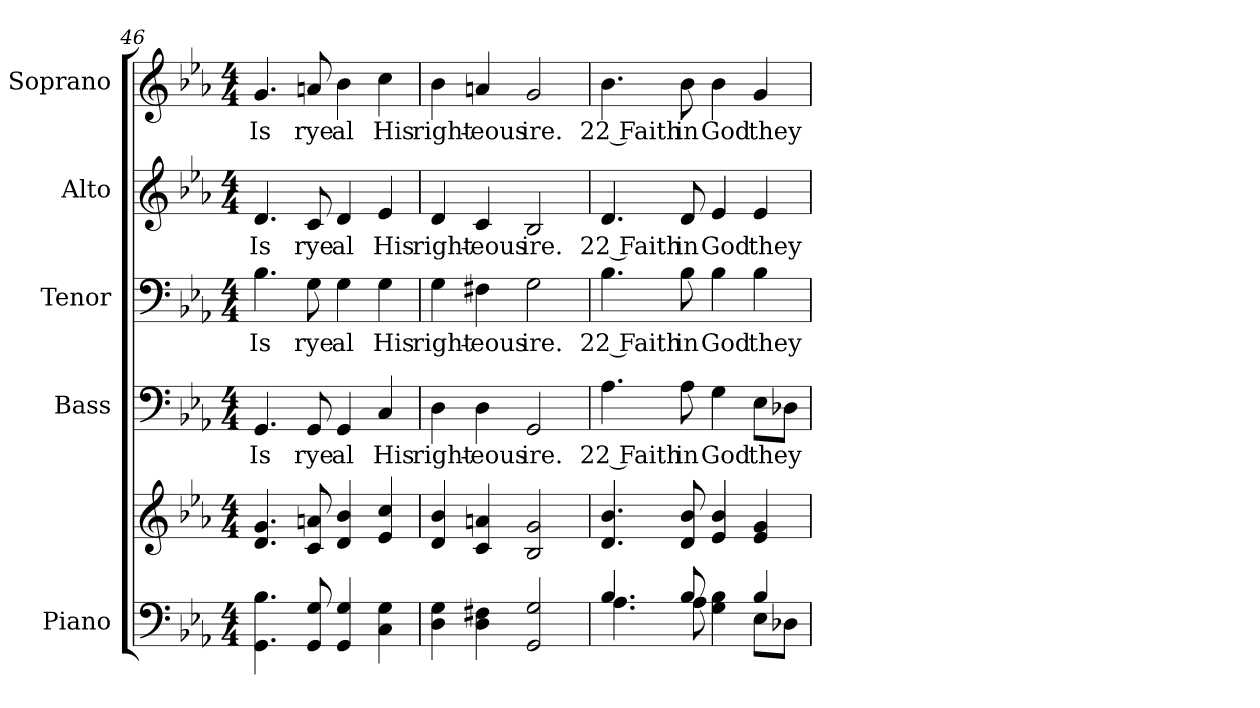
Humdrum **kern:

**kern	**kern	**kern	**text	**kern	**text	**kern	**text	**kern	**text
*part5	*part5	*part4	*part4	*part3	*part3	*part2	*part2	*part1	*part1
*staff6	*staff5	*staff4	*staff4	*staff3	*staff3	*staff2	*staff2	*staff1	*staff1
*I"Piano	*	*I"Bass	*	*I"Tenor	*	*I"Alto	*	*I"Soprano	*
*I'Pno.	*	*I'B.	*	*I'T.	*	*I'A.	*	*I'S.	*
!!LO:PB:g=z
*clefF4	*clefG2	*clefF4	*	*clefF4	*	*clefG2	*	*clefG2	*
*k[b-e-a-]	*k[b-e-a-]	*k[b-e-a-]	*	*k[b-e-a-]	*	*k[b-e-a-]	*	*k[b-e-a-]	*
*E-:	*E-:	*E-:	*	*E-:	*	*E-:	*	*E-:	*
*M4/4	*M4/4	*M4/4	*	*M4/4	*	*M4/4	*	*M4/4	*
=46	=46	=46	=46	=46	=46	=46	=46	=46	=46
!	!	!	!LO:LY:b:color=#000000	!	!	!	!	!	!
!	!	!	!	!	!LO:LY:b:color=#000000	!	!	!	!
!	!	!	!	!	!	!	!LO:LY:b:color=#000000	!	!
!	!	!	!	!	!	!	!	!	!LO:LY:b:color=#000000
4.GGi\ 4.B-i	4.di/ 4.gi	4.GGi/	Is	4.B-i\	Is	4.di/	Is	4.gi/	Is
!	!	!	!LO:LY:b:color=#000000	!	!	!	!	!	!
!	!	!	!	!	!LO:LY:b:color=#000000	!	!	!	!
!	!	!	!	!	!	!	!LO:LY:b:color=#000000	!	!
!	!	!	!	!	!	!	!	!	!LO:LY:b:color=#000000
8GGi/ 8Gi	8ci/ 8ani	8GGi/	rye	8Gi\	rye	8ci/	rye	8ani/	rye
!	!	!	!LO:LY:b:color=#000000	!	!	!	!	!	!
!	!	!	!	!	!LO:LY:b:color=#000000	!	!	!	!
!	!	!	!	!	!	!	!LO:LY:b:color=#000000	!	!
!	!	!	!	!	!	!	!	!	!LO:LY:b:color=#000000
4GGi/ 4Gi	4di/ 4b-i	4GGi/	al	4Gi\	al	4di/	al	4b-i\	al
!	!	!	!LO:LY:b:color=#000000	!	!	!	!	!	!
!	!	!	!	!	!LO:LY:b:color=#000000	!	!	!	!
!	!	!	!	!	!	!	!LO:LY:b:color=#000000	!	!
!	!	!	!	!	!	!	!	!	!LO:LY:b:color=#000000
4Ci\ 4Gi	4e-i/ 4cci	4Ci/	His	4Gi\	His	4e-i/	His	4cci\	His
=47	=47	=47	=47	=47	=47	=47	=47	=47	=47
!	!	!	!LO:LY:b:color=#000000	!	!	!	!	!	!
!	!	!	!	!	!LO:LY:b:color=#000000	!	!	!	!
!	!	!	!	!	!	!	!LO:LY:b:color=#000000	!	!
!	!	!	!	!	!	!	!	!	!LO:LY:b:color=#000000
4Di\ 4Gi	4di/ 4b-i	4Di\	right-	4Gi\	right-	4di/	right-	4b-i\	right-
!	!	!	!LO:LY:b:color=#000000	!	!	!	!	!	!
!	!	!	!	!	!LO:LY:b:color=#000000	!	!	!	!
!	!	!	!	!	!	!	!LO:LY:b:color=#000000	!	!
!	!	!	!	!	!	!	!	!	!LO:LY:b:color=#000000
4Di\ 4F#Xi	4ci/ 4ani	4Di\	-eous	4F#Xi\	-eous	4ci/	-eous	4ani/	-eous
!	!	!	!LO:LY:b:color=#000000	!	!	!	!	!	!
!	!	!	!	!	!LO:LY:b:color=#000000	!	!	!	!
!	!	!	!	!	!	!	!LO:LY:b:color=#000000	!	!
!	!	!	!	!	!	!	!	!	!LO:LY:b:color=#000000
2GGi/ 2Gi	2B-i/ 2gi	2GGi/	ire.	2Gi\	ire.	2B-i/	ire.	2gi/	ire.
=48	=48	=48	=48	=48	=48	=48	=48	=48	=48
*^	*	*	*	*	*	*	*	*	*
!	!	!	!	!LO:LY:b:color=#000000	!	!	!	!	!	!
!	!	!	!	!	!	!LO:LY:b:color=#000000	!	!	!	!
!	!	!	!	!	!	!	!	!LO:LY:b:color=#000000	!	!
!	!	!	!	!	!	!	!	!	!	!LO:LY:b:color=#000000
4.B-i/	4.A-i\	4.di/ 4.b-i	4.A-i\	22 Faith	4.B-i\	22 Faith	4.di/	22 Faith	4.b-i\	22 Faith
!	!	!	!	!LO:LY:b:color=#000000	!	!	!	!	!	!
!	!	!	!	!	!	!LO:LY:b:color=#000000	!	!	!	!
!	!	!	!	!	!	!	!	!LO:LY:b:color=#000000	!	!
!	!	!	!	!	!	!	!	!	!	!LO:LY:b:color=#000000
8B-i/	8A-i\	8di/ 8b-i	8A-i\	in	8B-i\	in	8di/	in	8b-i\	in
!	!	!	!	!LO:LY:b:color=#000000	!	!	!	!	!	!
!	!	!	!	!	!	!LO:LY:b:color=#000000	!	!	!	!
!	!	!	!	!	!	!	!	!LO:LY:b:color=#000000	!	!
!	!	!	!	!	!	!	!	!	!	!LO:LY:b:color=#000000
4Gi\ 4B-i	4ryy	4e-i/ 4b-i	4Gi\	God	4B-i\	God	4e-i/	God	4b-i\	God
!	!	!	!	!LO:LY:b:color=#000000	!	!	!	!	!	!
!	!	!	!	!	!	!LO:LY:b:color=#000000	!	!	!	!
!	!	!	!	!	!	!	!	!LO:LY:b:color=#000000	!	!
!	!	!	!	!	!	!	!	!	!	!LO:LY:b:color=#000000
4B-i/	8E-i\L	4e-i/ 4gi	8E-i\L	they	4B-i\	they	4e-i/	they	4gi/	they
.	8D-Xi\J	.	8D-Xi\J	.	.	.	.	.	.	.
*v	*v	*	*	*	*	*	*	*	*	*
=	=	=	=	=	=	=	=	=	=
*-	*-	*-	*-	*-	*-	*-	*-	*-	*-
